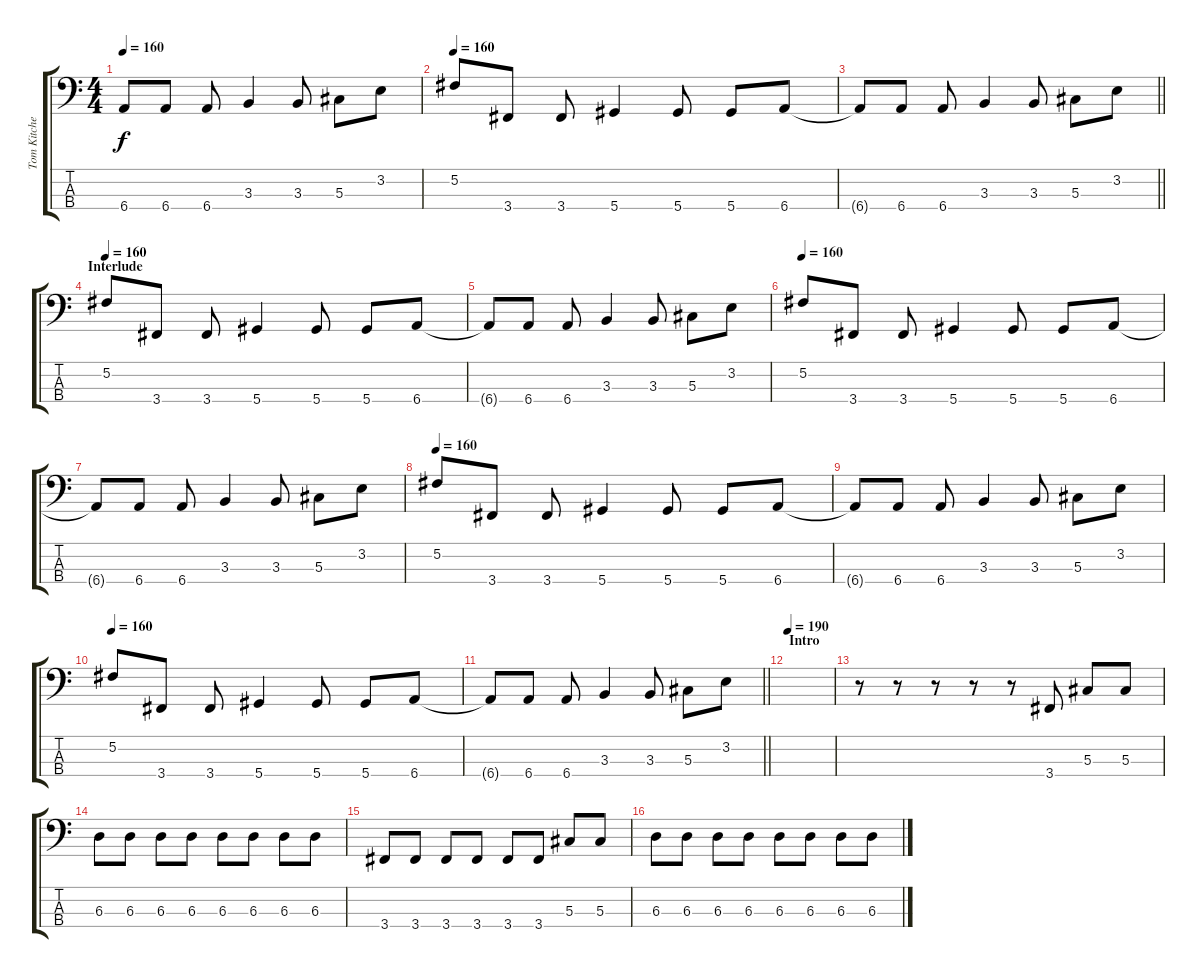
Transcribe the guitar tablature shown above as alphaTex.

\track ("Tom Kitchen" "Tom Kitche") {instrument electricbasspick}
\staff {score tabs}
\tuning (Gb2 Db2 Ab1 Eb1) {hide}
\ts (4 4)
\tempo 160
\clef f4
\ks c
6.4{t}.8{dy f} 6.4.8 6.4.8 3.3.4 3.3.8 5.3.8 3.2.8 |
\tempo 160
5.2.8 3.4.8 3.4.8 5.4.4 5.4.8 5.4.8 6.4.8 |
\barLineRight lightlight
6.4{t}.8 6.4.8 6.4.8 3.3.4 3.3.8 5.3.8 3.2.8 |
\section ("" "Interlude")
\tempo 160
5.2.8 3.4.8 3.4.8 5.4.4 5.4.8 5.4.8 6.4.8 |
6.4{t}.8 6.4.8 6.4.8 3.3.4 3.3.8 5.3.8 3.2.8 |
\tempo 160
5.2.8 3.4.8 3.4.8 5.4.4 5.4.8 5.4.8 6.4.8 |
6.4{t}.8 6.4.8 6.4.8 3.3.4 3.3.8 5.3.8 3.2.8 |
\tempo 160
5.2.8 3.4.8 3.4.8 5.4.4 5.4.8 5.4.8 6.4.8 |
6.4{t}.8 6.4.8 6.4.8 3.3.4 3.3.8 5.3.8 3.2.8 |
\tempo 160
5.2.8 3.4.8 3.4.8 5.4.4 5.4.8 5.4.8 6.4.8 |
\barLineRight lightlight
6.4{t}.8 6.4.8 6.4.8 3.3.4 3.3.8 5.3.8 3.2.8 |
\section ("" "Intro")
\tempo 190
|
r.8 r.8 r.8 r.8 r.8 3.4.8 5.3.8 5.3.8 |
6.3.8 6.3.8 6.3.8 6.3.8 6.3.8 6.3.8 6.3.8 6.3.8 |
3.4.8 3.4.8 3.4.8 3.4.8 3.4.8 3.4.8 5.3.8 5.3.8 |
6.3.8 6.3.8 6.3.8 6.3.8 6.3.8 6.3.8 6.3.8 6.3.8
